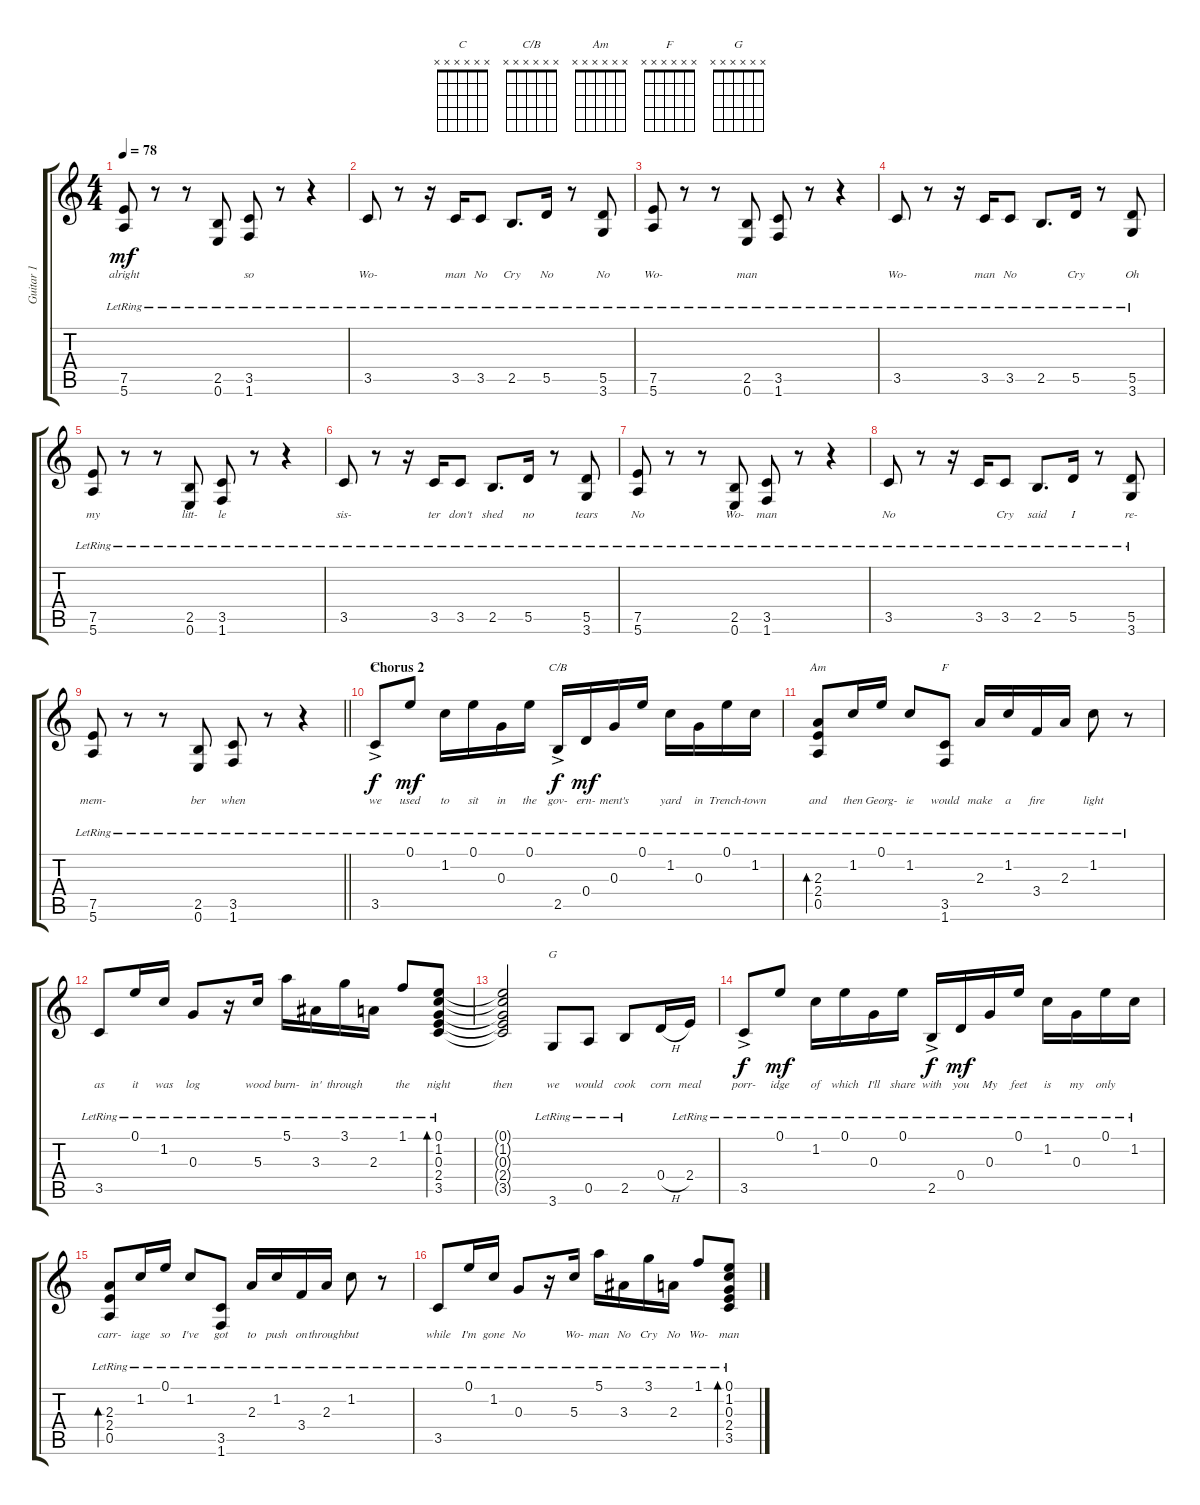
\track ("Guitar 1" "Guitar 1") {instrument electricguitarjazz}
\staff {score tabs}
\tuning (E4 B3 G3 D3 A2 E2) {hide}
\chord ("C" x x x x x x)
\chord ("C/B" x x x x x x)
\chord ("Am" x x x x x x)
\chord ("F" x x x x x x)
\chord ("G" x x x x x x)
\ts (4 4)
\tempo 78
\clef g2
\ks c
(7.5{lr} 5.6{lr}).8{lyrics (0 "alright") lyrics (1 "") lyrics (2 "") lyrics (3 "") lyrics (4 "") dy mf} r.8 r.8 (2.5{lr} 0.6{lr}).8{lyrics (0 "") lyrics (1 "") lyrics (2 "") lyrics (3 "") lyrics (4 "")} (3.5{lr} 1.6{lr}).8{lyrics (0 "so") lyrics (1 "") lyrics (2 "") lyrics (3 "") lyrics (4 "")} r.8 r.4 |
3.5{lr}.8{lyrics (0 "Wo-") lyrics (1 "") lyrics (2 "") lyrics (3 "") lyrics (4 "")} r.8 r.16 3.5{lr}.16{lyrics (0 "man") lyrics (1 "") lyrics (2 "") lyrics (3 "") lyrics (4 "")} 3.5{lr}.8{lyrics (0 "No") lyrics (1 "") lyrics (2 "") lyrics (3 "") lyrics (4 "")} 2.5{lr}.8{d lyrics (0 "Cry") lyrics (1 "") lyrics (2 "") lyrics (3 "") lyrics (4 "")} 5.5{lr}.16{lyrics (0 "No") lyrics (1 "") lyrics (2 "") lyrics (3 "") lyrics (4 "")} r.8 (5.5{lr} 3.6{lr}).8{lyrics (0 "No") lyrics (1 "") lyrics (2 "") lyrics (3 "") lyrics (4 "")} |
(7.5{lr} 5.6{lr}).8{lyrics (0 "Wo-") lyrics (1 "") lyrics (2 "") lyrics (3 "") lyrics (4 "")} r.8 r.8 (2.5{lr} 0.6{lr}).8{lyrics (0 "man") lyrics (1 "") lyrics (2 "") lyrics (3 "") lyrics (4 "")} (3.5{lr} 1.6{lr}).8{lyrics (0 "") lyrics (1 "") lyrics (2 "") lyrics (3 "") lyrics (4 "")} r.8 r.4 |
3.5{lr}.8{lyrics (0 "Wo-") lyrics (1 "") lyrics (2 "") lyrics (3 "") lyrics (4 "")} r.8 r.16 3.5{lr}.16{lyrics (0 "man") lyrics (1 "") lyrics (2 "") lyrics (3 "") lyrics (4 "")} 3.5{lr}.8{lyrics (0 "No") lyrics (1 "") lyrics (2 "") lyrics (3 "") lyrics (4 "")} 2.5{lr}.8{d lyrics (0 "") lyrics (1 "") lyrics (2 "") lyrics (3 "") lyrics (4 "")} 5.5{lr}.16{lyrics (0 "Cry") lyrics (1 "") lyrics (2 "") lyrics (3 "") lyrics (4 "")} r.8 (5.5{lr} 3.6{lr}).8{lyrics (0 "Oh") lyrics (1 "") lyrics (2 "") lyrics (3 "") lyrics (4 "")} |
(7.5{lr} 5.6{lr}).8{lyrics (0 "my") lyrics (1 "") lyrics (2 "") lyrics (3 "") lyrics (4 "")} r.8 r.8 (2.5{lr} 0.6{lr}).8{lyrics (0 "litt-") lyrics (1 "") lyrics (2 "") lyrics (3 "") lyrics (4 "")} (3.5{lr} 1.6{lr}).8{lyrics (0 "le") lyrics (1 "") lyrics (2 "") lyrics (3 "") lyrics (4 "")} r.8 r.4 |
3.5{lr}.8{lyrics (0 "sis-") lyrics (1 "") lyrics (2 "") lyrics (3 "") lyrics (4 "")} r.8 r.16 3.5{lr}.16{lyrics (0 "ter") lyrics (1 "") lyrics (2 "") lyrics (3 "") lyrics (4 "")} 3.5{lr}.8{lyrics (0 "don't") lyrics (1 "") lyrics (2 "") lyrics (3 "") lyrics (4 "")} 2.5{lr}.8{d lyrics (0 "shed") lyrics (1 "") lyrics (2 "") lyrics (3 "") lyrics (4 "")} 5.5{lr}.16{lyrics (0 "no") lyrics (1 "") lyrics (2 "") lyrics (3 "") lyrics (4 "")} r.8 (5.5{lr} 3.6{lr}).8{lyrics (0 "tears") lyrics (1 "") lyrics (2 "") lyrics (3 "") lyrics (4 "")} |
(7.5{lr} 5.6{lr}).8{lyrics (0 "No") lyrics (1 "") lyrics (2 "") lyrics (3 "") lyrics (4 "")} r.8 r.8 (2.5{lr} 0.6{lr}).8{lyrics (0 "Wo-") lyrics (1 "") lyrics (2 "") lyrics (3 "") lyrics (4 "")} (3.5{lr} 1.6{lr}).8{lyrics (0 "man") lyrics (1 "") lyrics (2 "") lyrics (3 "") lyrics (4 "")} r.8 r.4 |
3.5{lr}.8{lyrics (0 "No") lyrics (1 "") lyrics (2 "") lyrics (3 "") lyrics (4 "")} r.8 r.16 3.5{lr}.16{lyrics (0 "") lyrics (1 "") lyrics (2 "") lyrics (3 "") lyrics (4 "")} 3.5{lr}.8{lyrics (0 "Cry") lyrics (1 "") lyrics (2 "") lyrics (3 "") lyrics (4 "")} 2.5{lr}.8{d lyrics (0 "said") lyrics (1 "") lyrics (2 "") lyrics (3 "") lyrics (4 "")} 5.5{lr}.16{lyrics (0 "I") lyrics (1 "") lyrics (2 "") lyrics (3 "") lyrics (4 "")} r.8 (5.5{lr} 3.6{lr}).8{lyrics (0 "re-") lyrics (1 "") lyrics (2 "") lyrics (3 "") lyrics (4 "")} |
\barLineRight lightlight
(7.5{lr} 5.6{lr}).8{lyrics (0 "mem-") lyrics (1 "") lyrics (2 "") lyrics (3 "") lyrics (4 "")} r.8 r.8 (2.5{lr} 0.6{lr}).8{lyrics (0 "ber") lyrics (1 "") lyrics (2 "") lyrics (3 "") lyrics (4 "")} (3.5{lr} 1.6{lr}).8{lyrics (0 "when") lyrics (1 "") lyrics (2 "") lyrics (3 "") lyrics (4 "")} r.8 r.4 |
\section ("" "Chorus 2")
3.5{ac lr}.8{ch "C" lyrics (0 "we") lyrics (1 "") lyrics (2 "") lyrics (3 "") lyrics (4 "") dy f} 0.1{lr}.8{lyrics (0 "used") lyrics (1 "") lyrics (2 "") lyrics (3 "") lyrics (4 "") dy mf} 1.2{lr}.16{lyrics (0 "to") lyrics (1 "") lyrics (2 "") lyrics (3 "") lyrics (4 "")} 0.1{lr}.16{lyrics (0 "sit") lyrics (1 "") lyrics (2 "") lyrics (3 "") lyrics (4 "")} 0.3{lr}.16{lyrics (0 "in") lyrics (1 "") lyrics (2 "") lyrics (3 "") lyrics (4 "")} 0.1{lr}.16{lyrics (0 "the") lyrics (1 "") lyrics (2 "") lyrics (3 "") lyrics (4 "")} 2.5{ac lr}.16{ch "C/B" lyrics (0 "gov-") lyrics (1 "") lyrics (2 "") lyrics (3 "") lyrics (4 "") dy f} 0.4{lr}.16{lyrics (0 "ern-") lyrics (1 "") lyrics (2 "") lyrics (3 "") lyrics (4 "") dy mf} 0.3{lr}.16{lyrics (0 "ment's") lyrics (1 "") lyrics (2 "") lyrics (3 "") lyrics (4 "")} 0.1{lr}.16{lyrics (0 "") lyrics (1 "") lyrics (2 "") lyrics (3 "") lyrics (4 "")} 1.2{lr}.16{lyrics (0 "yard") lyrics (1 "") lyrics (2 "") lyrics (3 "") lyrics (4 "")} 0.3{lr}.16{lyrics (0 "in") lyrics (1 "") lyrics (2 "") lyrics (3 "") lyrics (4 "")} 0.1{lr}.16{lyrics (0 "Trench-") lyrics (1 "") lyrics (2 "") lyrics (3 "") lyrics (4 "")} 1.2{lr}.16{lyrics (0 "town") lyrics (1 "") lyrics (2 "") lyrics (3 "") lyrics (4 "")} |
(2.3{lr} 2.4{lr} 0.5{lr}).8{bd 30 ch "Am" lyrics (0 "and") lyrics (1 "") lyrics (2 "") lyrics (3 "") lyrics (4 "")} 1.2{lr}.16{lyrics (0 "then") lyrics (1 "") lyrics (2 "") lyrics (3 "") lyrics (4 "")} 0.1{lr}.16{lyrics (0 "Georg-") lyrics (1 "") lyrics (2 "") lyrics (3 "") lyrics (4 "")} 1.2{lr}.8{lyrics (0 "ie") lyrics (1 "") lyrics (2 "") lyrics (3 "") lyrics (4 "")} (3.5{lr} 1.6{lr}).8{ch "F" lyrics (0 "would") lyrics (1 "") lyrics (2 "") lyrics (3 "") lyrics (4 "")} 2.3{lr}.16{lyrics (0 "make") lyrics (1 "") lyrics (2 "") lyrics (3 "") lyrics (4 "")} 1.2{lr}.16{lyrics (0 "a") lyrics (1 "") lyrics (2 "") lyrics (3 "") lyrics (4 "")} 3.4{lr}.16{lyrics (0 "fire") lyrics (1 "") lyrics (2 "") lyrics (3 "") lyrics (4 "")} 2.3{lr}.16{lyrics (0 "") lyrics (1 "") lyrics (2 "") lyrics (3 "") lyrics (4 "")} 1.2{lr}.8{lyrics (0 "light") lyrics (1 "") lyrics (2 "") lyrics (3 "") lyrics (4 "")} r.8 |
3.5{lr}.8{lyrics (0 "as") lyrics (1 "") lyrics (2 "") lyrics (3 "") lyrics (4 "")} 0.1{lr}.16{lyrics (0 "it") lyrics (1 "") lyrics (2 "") lyrics (3 "") lyrics (4 "")} 1.2{lr}.16{lyrics (0 "was") lyrics (1 "") lyrics (2 "") lyrics (3 "") lyrics (4 "")} 0.3{lr}.8{lyrics (0 "log") lyrics (1 "") lyrics (2 "") lyrics (3 "") lyrics (4 "")} r.16 5.3{lr}.16{lyrics (0 "wood") lyrics (1 "") lyrics (2 "") lyrics (3 "") lyrics (4 "")} 5.1{lr}.16{lyrics (0 "burn-") lyrics (1 "") lyrics (2 "") lyrics (3 "") lyrics (4 "")} 3.3{lr}.16{lyrics (0 "in'") lyrics (1 "") lyrics (2 "") lyrics (3 "") lyrics (4 "")} 3.1{lr}.16{lyrics (0 "through") lyrics (1 "") lyrics (2 "") lyrics (3 "") lyrics (4 "")} 2.3{lr}.16{lyrics (0 "") lyrics (1 "") lyrics (2 "") lyrics (3 "") lyrics (4 "")} 1.1{lr}.8{lyrics (0 "the") lyrics (1 "") lyrics (2 "") lyrics (3 "") lyrics (4 "")} (0.1{lr} 1.2{lr} 0.3{lr} 2.4{lr} 3.5{lr}).8{bd 30 lyrics (0 "night") lyrics (1 "") lyrics (2 "") lyrics (3 "") lyrics (4 "")} |
(0.1{t} 1.2{t} 0.3{t} 2.4{t} 3.5{t}).2{lyrics (0 "then") lyrics (1 "") lyrics (2 "") lyrics (3 "") lyrics (4 "")} 3.6{lr}.8{ch "G" lyrics (0 "we") lyrics (1 "") lyrics (2 "") lyrics (3 "") lyrics (4 "")} 0.5{lr}.8{lyrics (0 "would") lyrics (1 "") lyrics (2 "") lyrics (3 "") lyrics (4 "")} 2.5{lr}.8{lyrics (0 "cook") lyrics (1 "") lyrics (2 "") lyrics (3 "") lyrics (4 "")} 0.4{h}.16{lyrics (0 "corn") lyrics (1 "") lyrics (2 "") lyrics (3 "") lyrics (4 "")} 2.4{lr}.16{lyrics (0 "meal") lyrics (1 "") lyrics (2 "") lyrics (3 "") lyrics (4 "")} |
3.5{ac lr}.8{lyrics (0 "porr-") lyrics (1 "") lyrics (2 "") lyrics (3 "") lyrics (4 "") dy f} 0.1{lr}.8{lyrics (0 "idge") lyrics (1 "") lyrics (2 "") lyrics (3 "") lyrics (4 "") dy mf} 1.2{lr}.16{lyrics (0 "of") lyrics (1 "") lyrics (2 "") lyrics (3 "") lyrics (4 "")} 0.1{lr}.16{lyrics (0 "which") lyrics (1 "") lyrics (2 "") lyrics (3 "") lyrics (4 "")} 0.3{lr}.16{lyrics (0 "I'll") lyrics (1 "") lyrics (2 "") lyrics (3 "") lyrics (4 "")} 0.1{lr}.16{lyrics (0 "share") lyrics (1 "") lyrics (2 "") lyrics (3 "") lyrics (4 "")} 2.5{ac lr}.16{lyrics (0 "with") lyrics (1 "") lyrics (2 "") lyrics (3 "") lyrics (4 "") dy f} 0.4{lr}.16{lyrics (0 "you") lyrics (1 "") lyrics (2 "") lyrics (3 "") lyrics (4 "") dy mf} 0.3{lr}.16{lyrics (0 "My") lyrics (1 "") lyrics (2 "") lyrics (3 "") lyrics (4 "")} 0.1{lr}.16{lyrics (0 "feet") lyrics (1 "") lyrics (2 "") lyrics (3 "") lyrics (4 "")} 1.2{lr}.16{lyrics (0 "is") lyrics (1 "") lyrics (2 "") lyrics (3 "") lyrics (4 "")} 0.3{lr}.16{lyrics (0 "my") lyrics (1 "") lyrics (2 "") lyrics (3 "") lyrics (4 "")} 0.1{lr}.16{lyrics (0 "only") lyrics (1 "") lyrics (2 "") lyrics (3 "") lyrics (4 "")} 1.2{lr}.16{lyrics (0 "") lyrics (1 "") lyrics (2 "") lyrics (3 "") lyrics (4 "")} |
(2.3{lr} 2.4{lr} 0.5{lr}).8{bd 30 lyrics (0 "carr-") lyrics (1 "") lyrics (2 "") lyrics (3 "") lyrics (4 "")} 1.2{lr}.16{lyrics (0 "iage") lyrics (1 "") lyrics (2 "") lyrics (3 "") lyrics (4 "")} 0.1{lr}.16{lyrics (0 "so") lyrics (1 "") lyrics (2 "") lyrics (3 "") lyrics (4 "")} 1.2{lr}.8{lyrics (0 "I've") lyrics (1 "") lyrics (2 "") lyrics (3 "") lyrics (4 "")} (3.5{lr} 1.6{lr}).8{lyrics (0 "got") lyrics (1 "") lyrics (2 "") lyrics (3 "") lyrics (4 "")} 2.3{lr}.16{lyrics (0 "to") lyrics (1 "") lyrics (2 "") lyrics (3 "") lyrics (4 "")} 1.2{lr}.16{lyrics (0 "push") lyrics (1 "") lyrics (2 "") lyrics (3 "") lyrics (4 "")} 3.4{lr}.16{lyrics (0 "on") lyrics (1 "") lyrics (2 "") lyrics (3 "") lyrics (4 "")} 2.3{lr}.16{lyrics (0 "through") lyrics (1 "") lyrics (2 "") lyrics (3 "") lyrics (4 "")} 1.2{lr}.8{lyrics (0 "but") lyrics (1 "") lyrics (2 "") lyrics (3 "") lyrics (4 "")} r.8 |
3.5{lr}.8{lyrics (0 "while") lyrics (1 "") lyrics (2 "") lyrics (3 "") lyrics (4 "")} 0.1{lr}.16{lyrics (0 "I'm") lyrics (1 "") lyrics (2 "") lyrics (3 "") lyrics (4 "")} 1.2{lr}.16{lyrics (0 "gone") lyrics (1 "") lyrics (2 "") lyrics (3 "") lyrics (4 "")} 0.3{lr}.8{lyrics (0 "No") lyrics (1 "") lyrics (2 "") lyrics (3 "") lyrics (4 "")} r.16 5.3{lr}.16{lyrics (0 "Wo-") lyrics (1 "") lyrics (2 "") lyrics (3 "") lyrics (4 "")} 5.1{lr}.16{lyrics (0 "man") lyrics (1 "") lyrics (2 "") lyrics (3 "") lyrics (4 "")} 3.3{lr}.16{lyrics (0 "No") lyrics (1 "") lyrics (2 "") lyrics (3 "") lyrics (4 "")} 3.1{lr}.16{lyrics (0 "Cry") lyrics (1 "") lyrics (2 "") lyrics (3 "") lyrics (4 "")} 2.3{lr}.16{lyrics (0 "No") lyrics (1 "") lyrics (2 "") lyrics (3 "") lyrics (4 "")} 1.1{lr}.8{lyrics (0 "Wo-") lyrics (1 "") lyrics (2 "") lyrics (3 "") lyrics (4 "")} (0.1{lr} 1.2{lr} 0.3{lr} 2.4{lr} 3.5{lr}).8{bd 30 lyrics (0 "man") lyrics (1 "") lyrics (2 "") lyrics (3 "") lyrics (4 "")}
